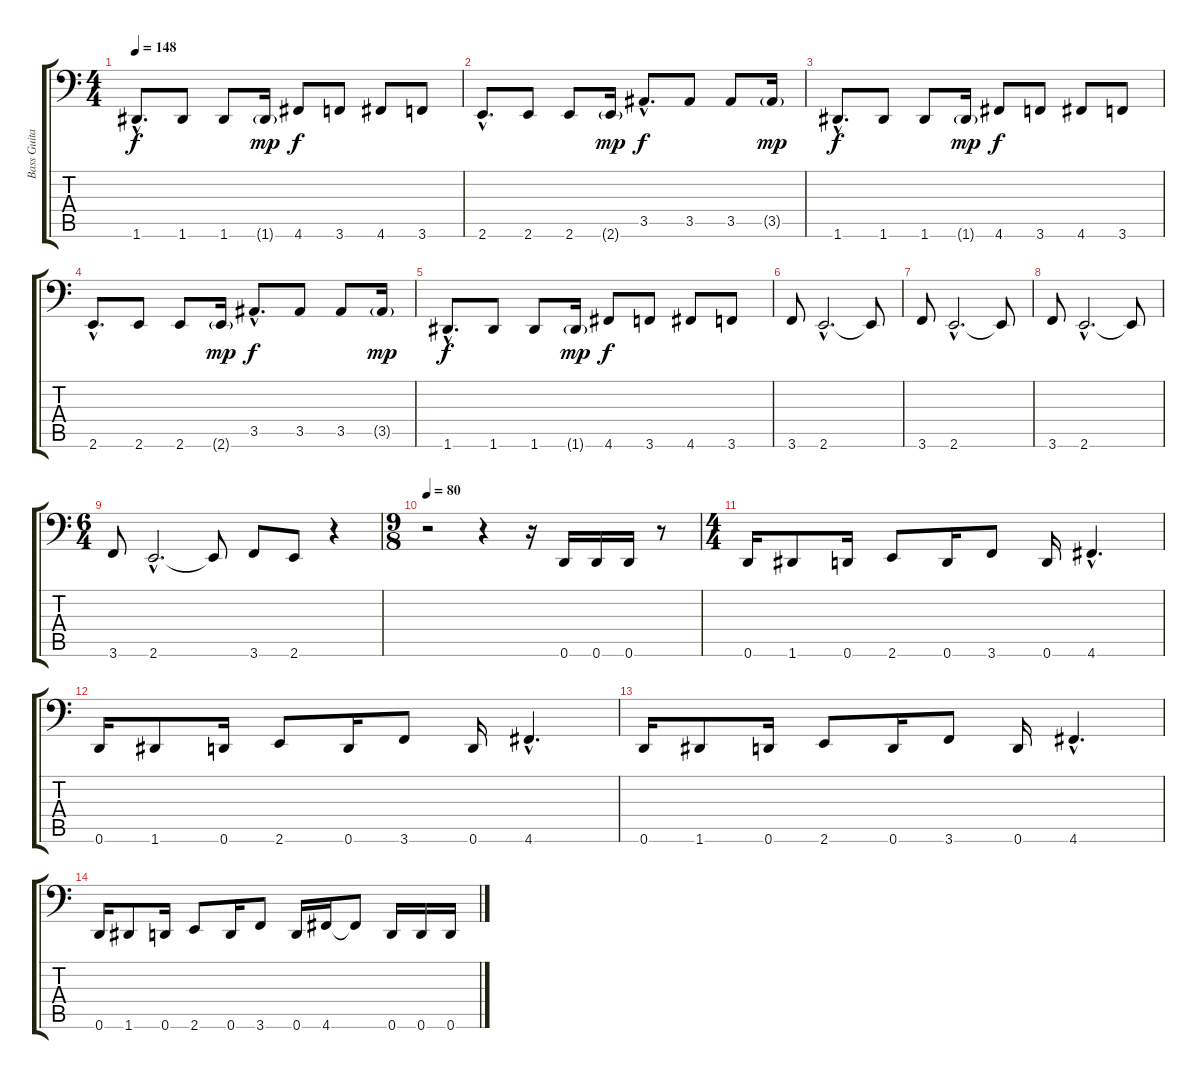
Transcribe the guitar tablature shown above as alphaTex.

\track ("Bass Guitar" "Bass Guita") {instrument electricbassfinger}
\staff {score tabs}
\tuning (D3 A2 F2 C2 G1 D1) {hide}
\ts (4 4)
\tempo 148
\clef f4
\ks c
1.6{hac}.8{d dy f} 1.6.8 1.6.8 1.6{g}.16{dy mp} 4.6.8{dy f} 3.6.8 4.6.8 3.6.8 |
2.6{hac}.8{d} 2.6.8 2.6.8 2.6{g}.16{dy mp} 3.5{hac}.8{d dy f} 3.5.8 3.5.8 3.5{g}.16{dy mp} |
1.6{hac}.8{d dy f} 1.6.8 1.6.8 1.6{g}.16{dy mp} 4.6.8{dy f} 3.6.8 4.6.8 3.6.8 |
2.6{hac}.8{d} 2.6.8 2.6.8 2.6{g}.16{dy mp} 3.5{hac}.8{d dy f} 3.5.8 3.5.8 3.5{g}.16{dy mp} |
1.6{hac}.8{d dy f} 1.6.8 1.6.8 1.6{g}.16{dy mp} 4.6.8{dy f} 3.6.8 4.6.8 3.6.8 |
3.6.8 2.6{hac}.2{d} 2.6{t}.8 |
3.6.8 2.6{hac}.2{d} 2.6{t}.8 |
3.6.8 2.6{hac}.2{d} 2.6{t}.8 |
\ts (6 4)
3.6.8 2.6{hac}.2{d} 2.6{t}.8 3.6.8 2.6.8 r.4 |
\ts (9 8)
\tempo 80
r.2 r.4 r.16 0.6.16 0.6.16 0.6.16 r.8 |
\ts (4 4)
0.6.16 1.6.8 0.6.16 2.6.8 0.6.16 3.6.8 0.6.16 4.6{hac}.4{d} |
0.6.16 1.6.8 0.6.16 2.6.8 0.6.16 3.6.8 0.6.16 4.6{hac}.4{d} |
0.6.16 1.6.8 0.6.16 2.6.8 0.6.16 3.6.8 0.6.16 4.6{hac}.4{d} |
0.6.16 1.6.8 0.6.16 2.6.8 0.6.16 3.6.8 0.6.16 4.6.16 4.6{t}.8 0.6.16 0.6.16 0.6.16
